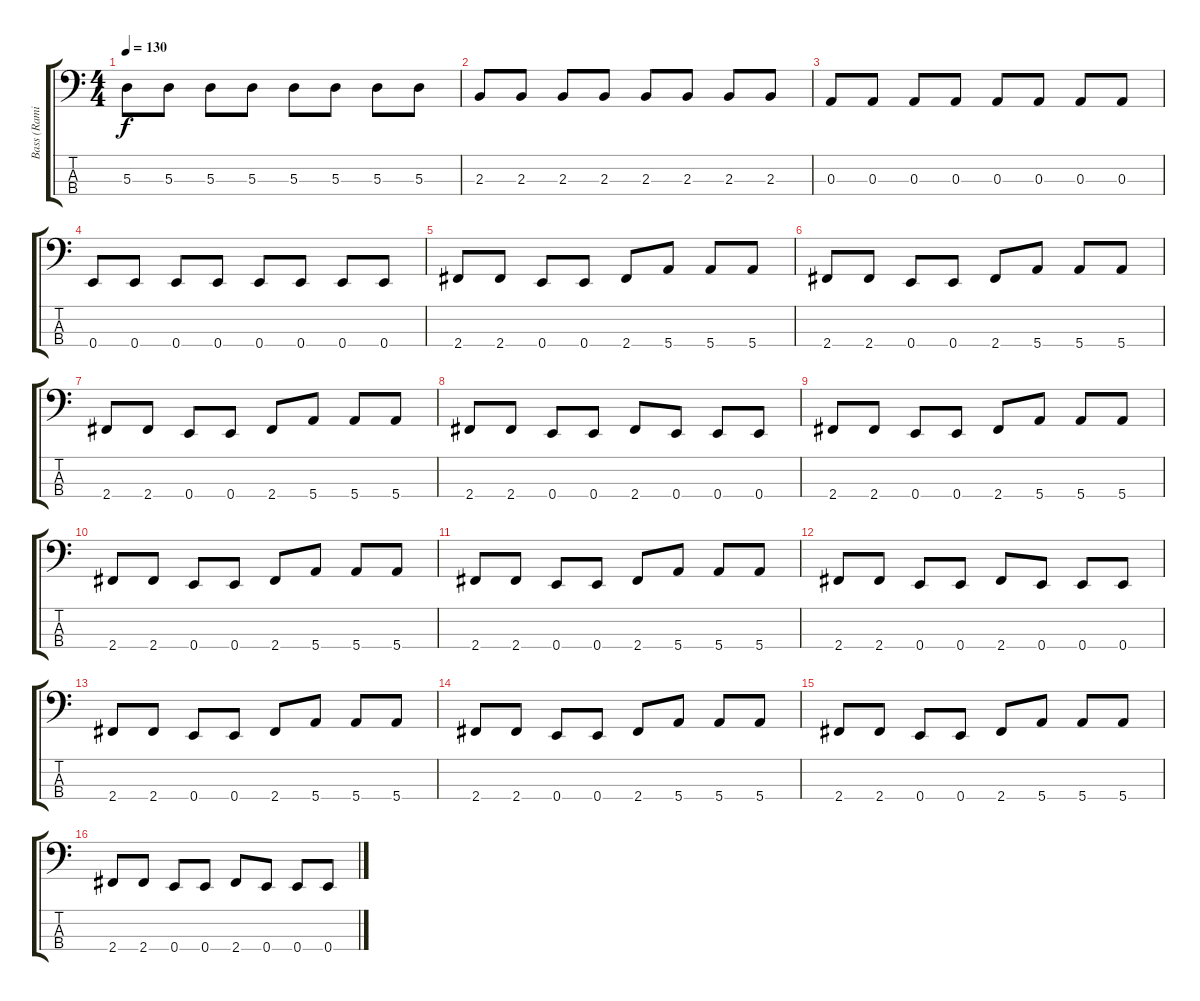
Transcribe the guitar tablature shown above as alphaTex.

\track ("Bass (Ramirez)" "Bass (Rami") {instrument electricbassfinger}
\staff {score tabs}
\tuning (G2 D2 A1 E1) {hide}
\ts (4 4)
\tempo 130
\clef f4
\ks c
5.3.8{dy f} 5.3.8 5.3.8 5.3.8 5.3.8 5.3.8 5.3.8 5.3.8 |
2.3.8 2.3.8 2.3.8 2.3.8 2.3.8 2.3.8 2.3.8 2.3.8 |
0.3.8 0.3.8 0.3.8 0.3.8 0.3.8 0.3.8 0.3.8 0.3.8 |
0.4.8 0.4.8 0.4.8 0.4.8 0.4.8 0.4.8 0.4.8 0.4.8 |
2.4.8 2.4.8 0.4.8 0.4.8 2.4.8 5.4.8 5.4.8 5.4.8 |
2.4.8 2.4.8 0.4.8 0.4.8 2.4.8 5.4.8 5.4.8 5.4.8 |
2.4.8 2.4.8 0.4.8 0.4.8 2.4.8 5.4.8 5.4.8 5.4.8 |
2.4.8 2.4.8 0.4.8 0.4.8 2.4.8 0.4.8 0.4.8 0.4.8 |
2.4.8 2.4.8 0.4.8 0.4.8 2.4.8 5.4.8 5.4.8 5.4.8 |
2.4.8 2.4.8 0.4.8 0.4.8 2.4.8 5.4.8 5.4.8 5.4.8 |
2.4.8 2.4.8 0.4.8 0.4.8 2.4.8 5.4.8 5.4.8 5.4.8 |
2.4.8 2.4.8 0.4.8 0.4.8 2.4.8 0.4.8 0.4.8 0.4.8 |
2.4.8 2.4.8 0.4.8 0.4.8 2.4.8 5.4.8 5.4.8 5.4.8 |
2.4.8 2.4.8 0.4.8 0.4.8 2.4.8 5.4.8 5.4.8 5.4.8 |
2.4.8 2.4.8 0.4.8 0.4.8 2.4.8 5.4.8 5.4.8 5.4.8 |
2.4.8 2.4.8 0.4.8 0.4.8 2.4.8 0.4.8 0.4.8 0.4.8
